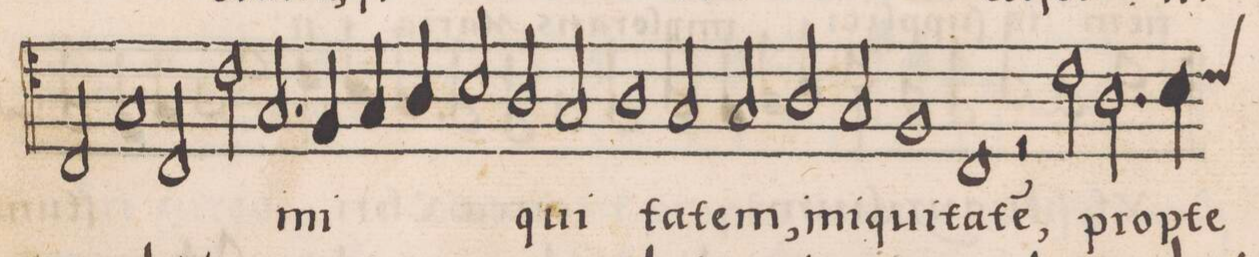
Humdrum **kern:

**kern	**text
*I"ALTVS	*
*clefC4	*
*k[]	*
*met(C|)	*
*M2/1	*
2C/	o-
1G	-di-
=15-	=15-
2C/	.
2c\	-ſti
*	*Xij
2.G/	i-
4F/	-ni-
=16-	=16-
4G/	.
4A/	.
2B/	.
2A/	.
2G/	-qui-
=17-	=17-
1A	-ta-
2G/	-tem,
2G/	i-
=18-	=18-
2A/	-ni-
2G/	-qui-
1F	-ta-
=19-	=19-
1C	-te(m),
2r	.
2c\	pro-
=20-	=20-
2.A\	.
*custos:c	*
4B\	-pte-
*-	*-
